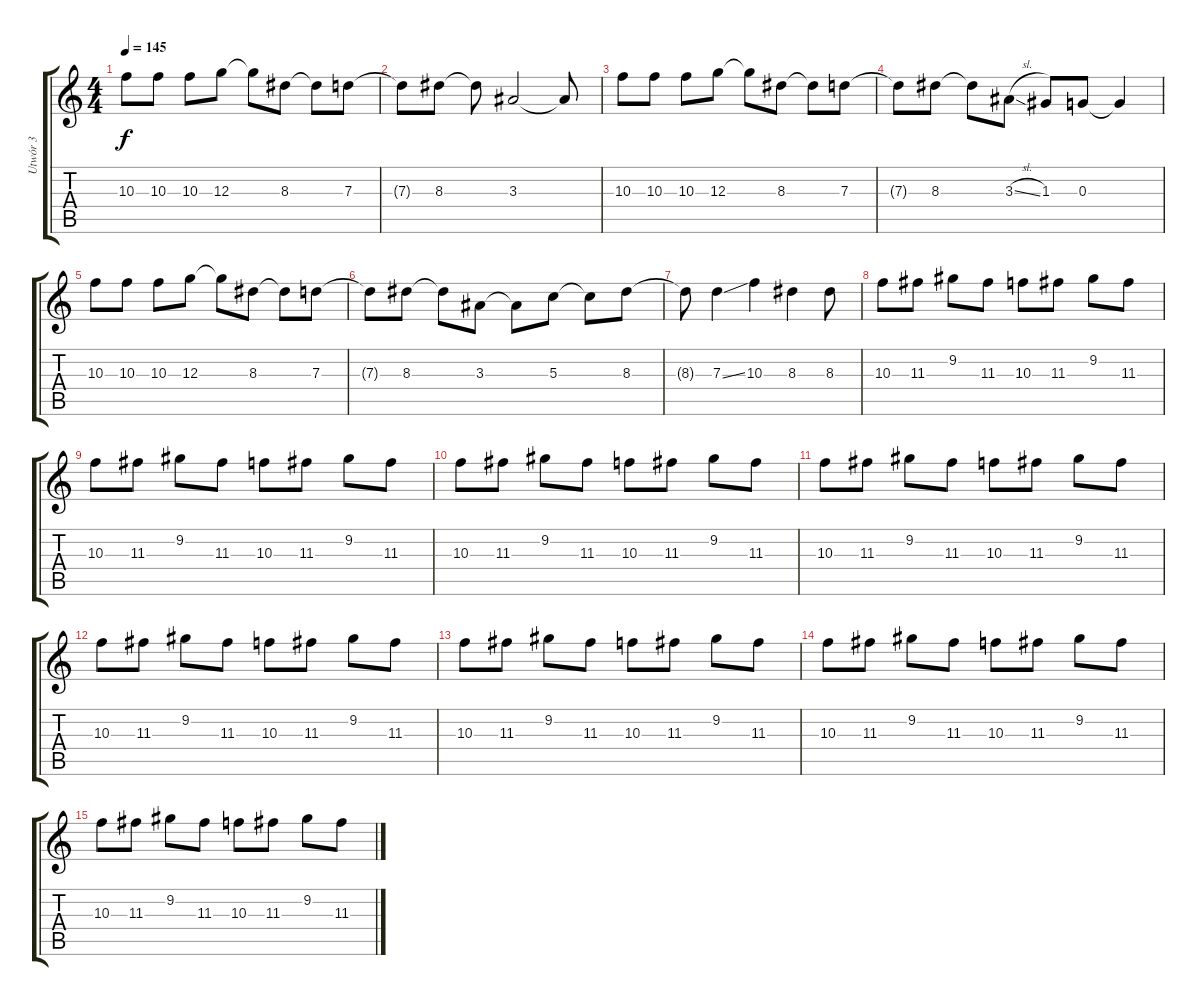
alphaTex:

\track ("Utwór 3" "Utwór 3") {instrument distortionguitar}
\staff {score tabs}
\tuning (E4 B3 G3 D3 A2 E2) {hide}
\ts (4 4)
\tempo 145
\clef g2
\ks c
10.3.8{dy f} 10.3.8 10.3.8 12.3.8 12.3{t}.8 8.3.8 8.3{t}.8 7.3.8 |
7.3{t}.8 8.3.8 8.3{t}.8 3.3.2 3.3{t}.8 |
10.3.8 10.3.8 10.3.8 12.3.8 12.3{t}.8 8.3.8 8.3{t}.8 7.3.8 |
7.3{t}.8 8.3.8 8.3{t}.8 3.3{sl}.8 1.3.8 0.3.8 0.3{t}.4 |
10.3.8 10.3.8 10.3.8 12.3.8 12.3{t}.8 8.3.8 8.3{t}.8 7.3.8 |
7.3{t}.8 8.3.8 8.3{t}.8 3.3.8 3.3{t}.8 5.3.8 5.3{t}.8 8.3.8 |
8.3{t}.8 7.3{ss}.4 10.3.4 8.3.4 8.3.8 |
10.3.8{instrument distortionguitar} 11.3.8 9.2.8 11.3.8 10.3.8 11.3.8 9.2.8 11.3.8 |
10.3.8 11.3.8 9.2.8 11.3.8 10.3.8 11.3.8 9.2.8 11.3.8 |
10.3.8 11.3.8 9.2.8 11.3.8 10.3.8 11.3.8 9.2.8 11.3.8 |
10.3.8 11.3.8 9.2.8 11.3.8 10.3.8 11.3.8 9.2.8 11.3.8 |
10.3.8 11.3.8 9.2.8 11.3.8 10.3.8 11.3.8 9.2.8 11.3.8 |
10.3.8 11.3.8 9.2.8 11.3.8 10.3.8 11.3.8 9.2.8 11.3.8 |
10.3.8 11.3.8 9.2.8 11.3.8 10.3.8 11.3.8 9.2.8 11.3.8 |
10.3.8 11.3.8 9.2.8 11.3.8 10.3.8 11.3.8 9.2.8 11.3.8
